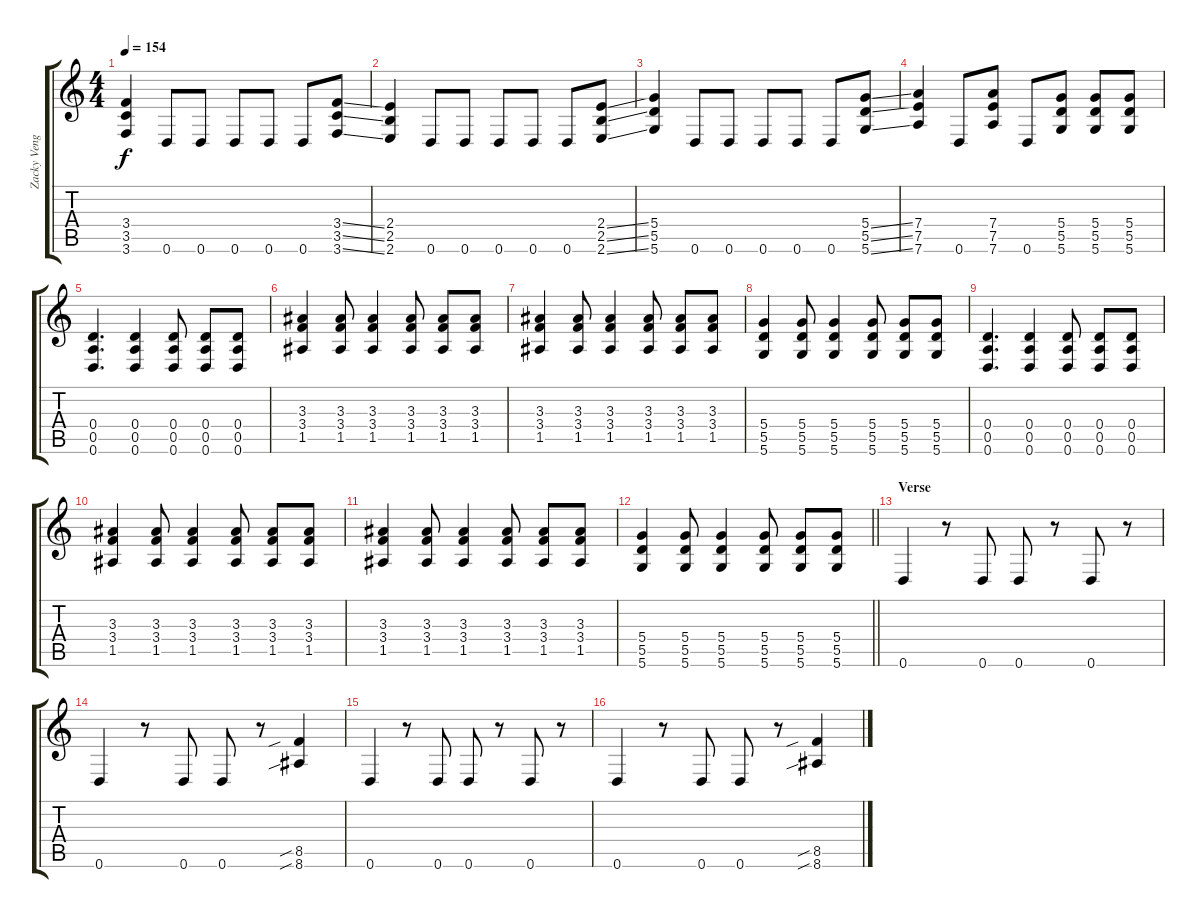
\track ("Zacky Vengeance" "Zacky Veng") {instrument distortionguitar}
\staff {score tabs}
\tuning (E4 B3 G3 D3 A2 D2) {hide}
\ts (4 4)
\tempo 154
\clef g2
\ks c
(3.4 3.5 3.6).4{dy f} 0.6.8 0.6.8 0.6.8 0.6.8 0.6.8 (3.4{ss} 3.5{ss} 3.6{ss}).8 |
(2.4 2.5 2.6).4 0.6.8 0.6.8 0.6.8 0.6.8 0.6.8 (2.4{ss} 2.5{ss} 2.6{ss}).8 |
(5.4 5.5 5.6).4 0.6.8 0.6.8 0.6.8 0.6.8 0.6.8 (5.4{ss} 5.5{ss} 5.6{ss}).8 |
(7.4 7.5 7.6).4 0.6.8 (7.4 7.5 7.6).8 0.6.8 (5.4 5.5 5.6).8 (5.4 5.5 5.6).8 (5.4 5.5 5.6).8 |
(0.4 0.5 0.6).4{d} (0.4 0.5 0.6).4 (0.4 0.5 0.6).8 (0.4 0.5 0.6).8 (0.4 0.5 0.6).8 |
(3.3 3.4 1.5).4 (3.3 3.4 1.5).8 (3.3 3.4 1.5).4 (3.3 3.4 1.5).8 (3.3 3.4 1.5).8 (3.3 3.4 1.5).8 |
(3.3 3.4 1.5).4 (3.3 3.4 1.5).8 (3.3 3.4 1.5).4 (3.3 3.4 1.5).8 (3.3 3.4 1.5).8 (3.3 3.4 1.5).8 |
(5.4 5.5 5.6).4 (5.4 5.5 5.6).8 (5.4 5.5 5.6).4 (5.4 5.5 5.6).8 (5.4 5.5 5.6).8 (5.4 5.5 5.6).8 |
(0.4 0.5 0.6).4{d} (0.4 0.5 0.6).4 (0.4 0.5 0.6).8 (0.4 0.5 0.6).8 (0.4 0.5 0.6).8 |
(3.3 3.4 1.5).4 (3.3 3.4 1.5).8 (3.3 3.4 1.5).4 (3.3 3.4 1.5).8 (3.3 3.4 1.5).8 (3.3 3.4 1.5).8 |
(3.3 3.4 1.5).4 (3.3 3.4 1.5).8 (3.3 3.4 1.5).4 (3.3 3.4 1.5).8 (3.3 3.4 1.5).8 (3.3 3.4 1.5).8 |
\barLineRight lightlight
(5.4 5.5 5.6).4 (5.4 5.5 5.6).8 (5.4 5.5 5.6).4 (5.4 5.5 5.6).8 (5.4 5.5 5.6).8 (5.4 5.5 5.6).8 |
\section ("" "Verse")
0.6.4 r.8 0.6.8 0.6.8 r.8 0.6.8 r.8 |
0.6.4 r.8 0.6.8 0.6.8 r.8 (8.5{sib} 8.6{sib}).4 |
0.6.4 r.8 0.6.8 0.6.8 r.8 0.6.8 r.8 |
0.6.4 r.8 0.6.8 0.6.8 r.8 (8.5{sib} 8.6{sib}).4
